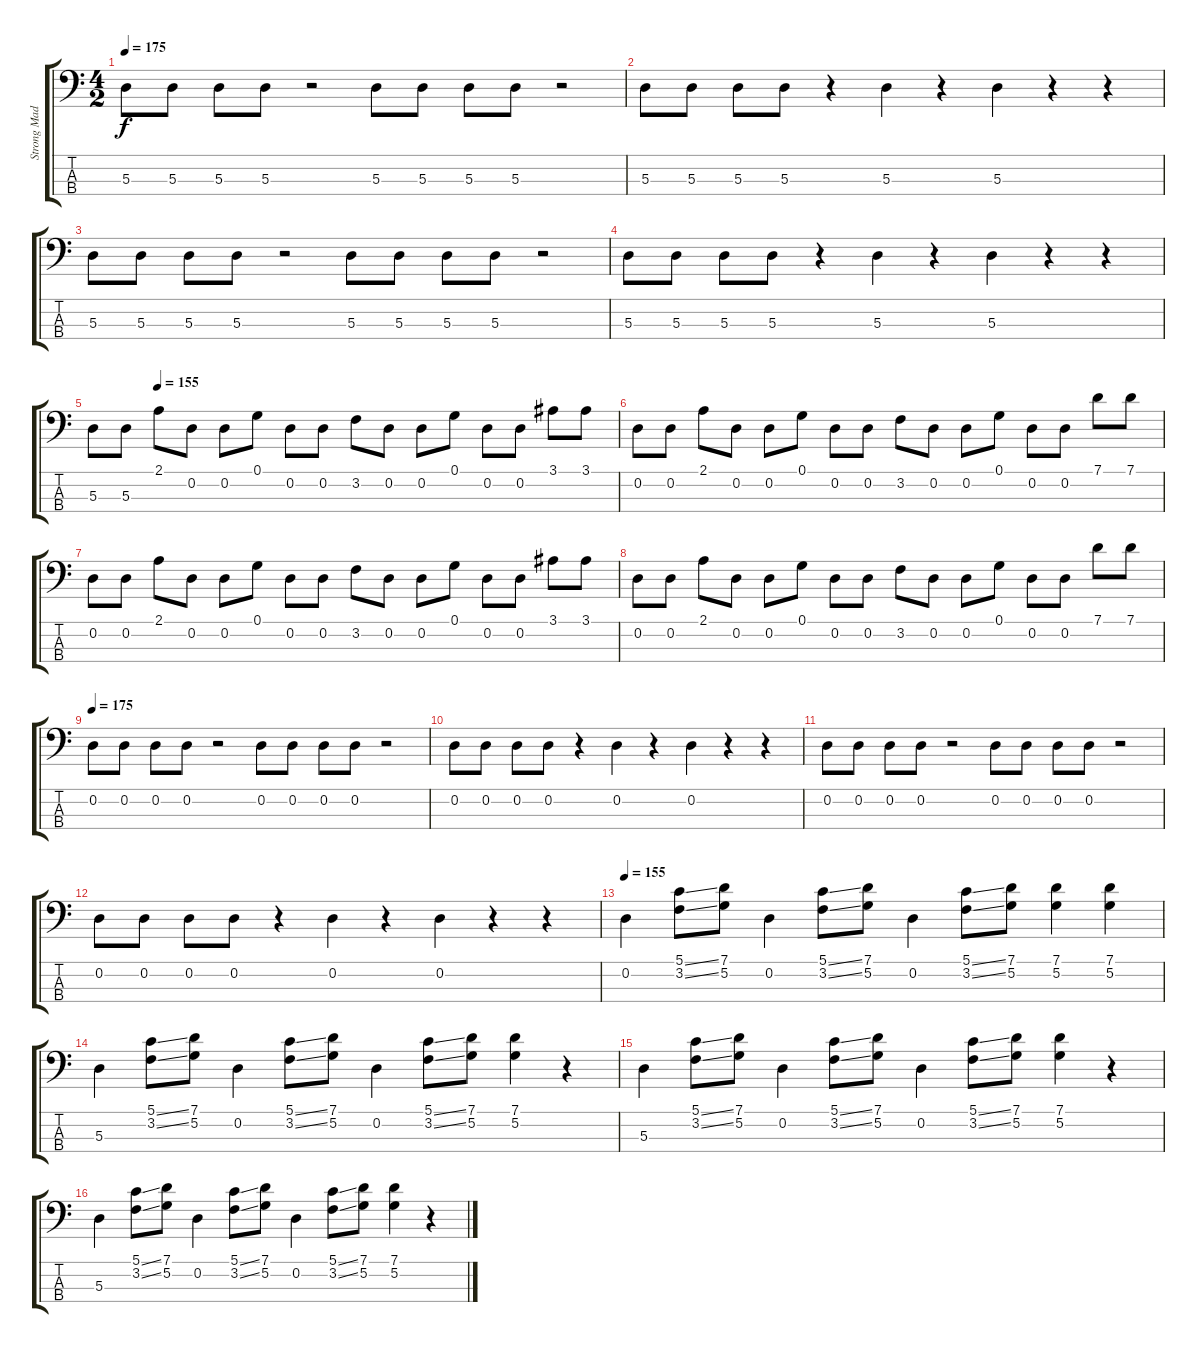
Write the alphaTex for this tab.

\track ("Strong Mad" "Strong Mad") {instrument electricbasspick}
\staff {score tabs}
\tuning (G2 D2 A1 E1) {hide}
\ts (4 2)
\tempo 175
\clef f4
\ks c
5.3.8{dy f} 5.3.8 5.3.8 5.3.8 r.2 5.3.8 5.3.8 5.3.8 5.3.8 r.2 |
5.3.8 5.3.8 5.3.8 5.3.8 r.4 5.3.4 r.4 5.3.4 r.4 r.4 |
5.3.8 5.3.8 5.3.8 5.3.8 r.2 5.3.8 5.3.8 5.3.8 5.3.8 r.2 |
5.3.8 5.3.8 5.3.8 5.3.8 r.4 5.3.4 r.4 5.3.4 r.4 r.4 |
\tempo (155 0.125)
5.3.8 5.3.8 2.1.8 0.2.8 0.2.8 0.1.8 0.2.8 0.2.8 3.2.8 0.2.8 0.2.8 0.1.8 0.2.8 0.2.8 3.1.8 3.1.8 |
0.2.8 0.2.8 2.1.8 0.2.8 0.2.8 0.1.8 0.2.8 0.2.8 3.2.8 0.2.8 0.2.8 0.1.8 0.2.8 0.2.8 7.1.8 7.1.8 |
0.2.8 0.2.8 2.1.8 0.2.8 0.2.8 0.1.8 0.2.8 0.2.8 3.2.8 0.2.8 0.2.8 0.1.8 0.2.8 0.2.8 3.1.8 3.1.8 |
0.2.8 0.2.8 2.1.8 0.2.8 0.2.8 0.1.8 0.2.8 0.2.8 3.2.8 0.2.8 0.2.8 0.1.8 0.2.8 0.2.8 7.1.8 7.1.8 |
\tempo 175
0.2.8 0.2.8 0.2.8 0.2.8 r.2 0.2.8 0.2.8 0.2.8 0.2.8 r.2 |
0.2.8 0.2.8 0.2.8 0.2.8 r.4 0.2.4 r.4 0.2.4 r.4 r.4 |
0.2.8 0.2.8 0.2.8 0.2.8 r.2 0.2.8 0.2.8 0.2.8 0.2.8 r.2 |
0.2.8 0.2.8 0.2.8 0.2.8 r.4 0.2.4 r.4 0.2.4 r.4 r.4 |
\tempo 155
0.2.4 (5.1{ss} 3.2{ss}).8 (7.1 5.2).8 0.2.4 (5.1{ss} 3.2{ss}).8 (7.1 5.2).8 0.2.4 (5.1{ss} 3.2{ss}).8 (7.1 5.2).8 (7.1 5.2).4 (7.1 5.2).4 |
5.3.4 (5.1{ss} 3.2{ss}).8 (7.1 5.2).8 0.2.4 (5.1{ss} 3.2{ss}).8 (7.1 5.2).8 0.2.4 (5.1{ss} 3.2{ss}).8 (7.1 5.2).8 (7.1 5.2).4 r.4 |
5.3.4 (5.1{ss} 3.2{ss}).8 (7.1 5.2).8 0.2.4 (5.1{ss} 3.2{ss}).8 (7.1 5.2).8 0.2.4 (5.1{ss} 3.2{ss}).8 (7.1 5.2).8 (7.1 5.2).4 r.4 |
5.3.4 (5.1{ss} 3.2{ss}).8 (7.1 5.2).8 0.2.4 (5.1{ss} 3.2{ss}).8 (7.1 5.2).8 0.2.4 (5.1{ss} 3.2{ss}).8 (7.1 5.2).8 (7.1 5.2).4 r.4
